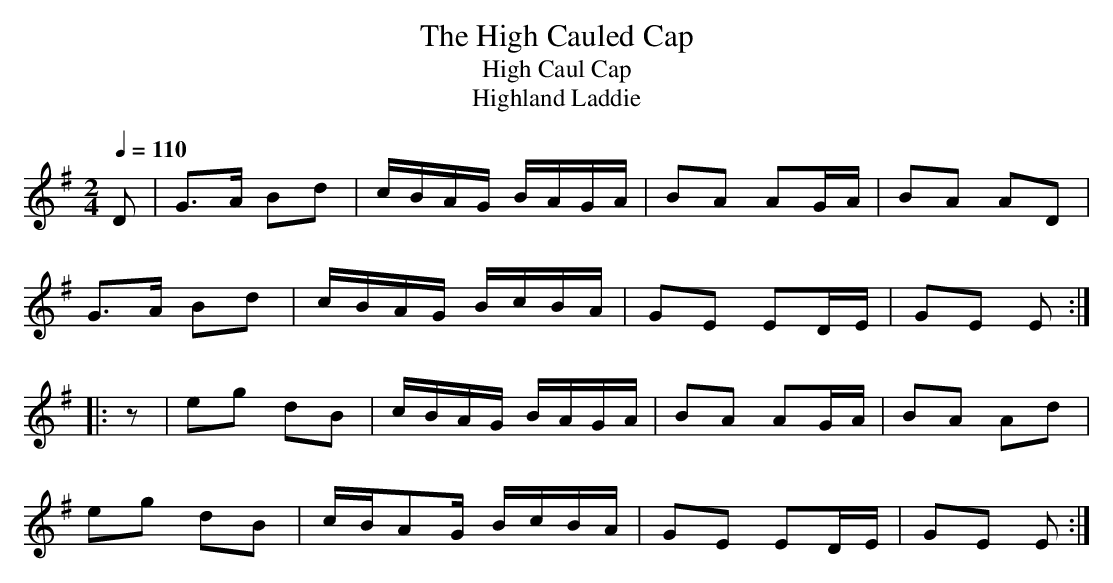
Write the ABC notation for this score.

X:1
T:High Cauled Cap, The
T:High Caul Cap
T:Highland Laddie
M:2/4
L:1/8
Q:1/4=110
K:G
D | G>A Bd | c/B/A/G/ B/A/G/A/ | BA AG/A/ | BA AD |
G>A Bd | c/B/A/G/ B/c/B/A/ | GE ED/E/ | GE E :|
|: z | eg dB | c/B/A/G/ B/A/G/A/ | BA AG/A/ | BA Ad |
eg dB | c/B/AG/ B/c/B/A/ | GE ED/E/ | GE E :|
